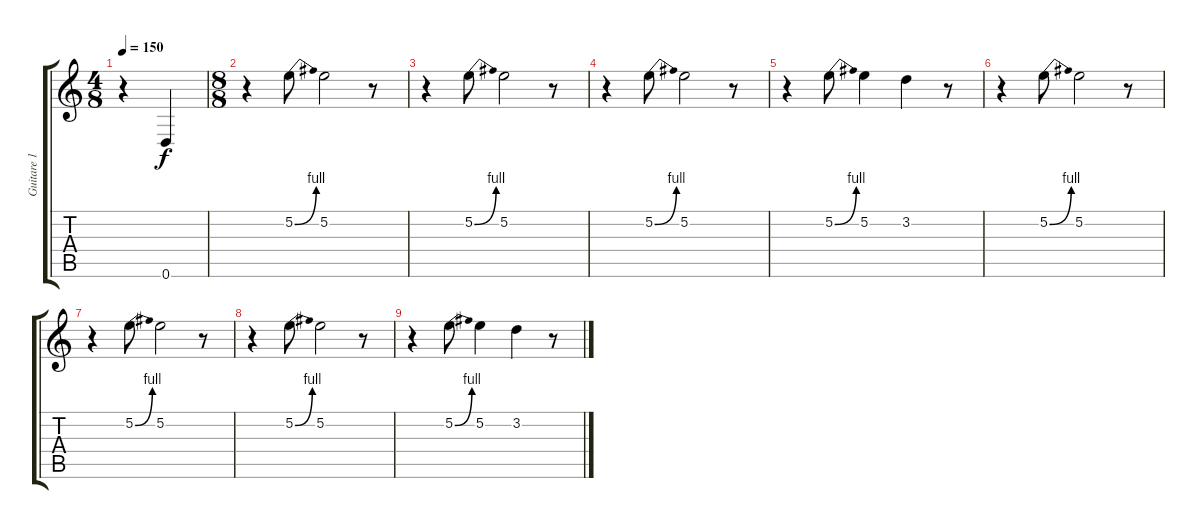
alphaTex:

\track ("Guitare 1" "Guitare 1") {instrument overdrivenguitar}
\staff {score tabs}
\tuning (E4 B3 G3 D3 A2 D2) {hide}
\ts (4 8)
\tempo 150
\clef g2
\ks c
r.4{dy f instrument overdrivenguitar} 0.6.4 |
\ts (8 8)
r.4 5.2{be (bend 0 0 60 4)}.8 5.2.2 r.8 |
r.4 5.2{be (bend 0 0 60 4)}.8 5.2.2 r.8 |
r.4 5.2{be (bend 0 0 60 4)}.8 5.2.2 r.8 |
r.4 5.2{be (bend 0 0 60 4)}.8 5.2.4 3.2.4 r.8 |
r.4 5.2{be (bend 0 0 60 4)}.8 5.2.2 r.8 |
r.4 5.2{be (bend 0 0 60 4)}.8 5.2.2 r.8 |
r.4 5.2{be (bend 0 0 60 4)}.8 5.2.2 r.8 |
r.4 5.2{be (bend 0 0 60 4)}.8 5.2.4 3.2.4 r.8
